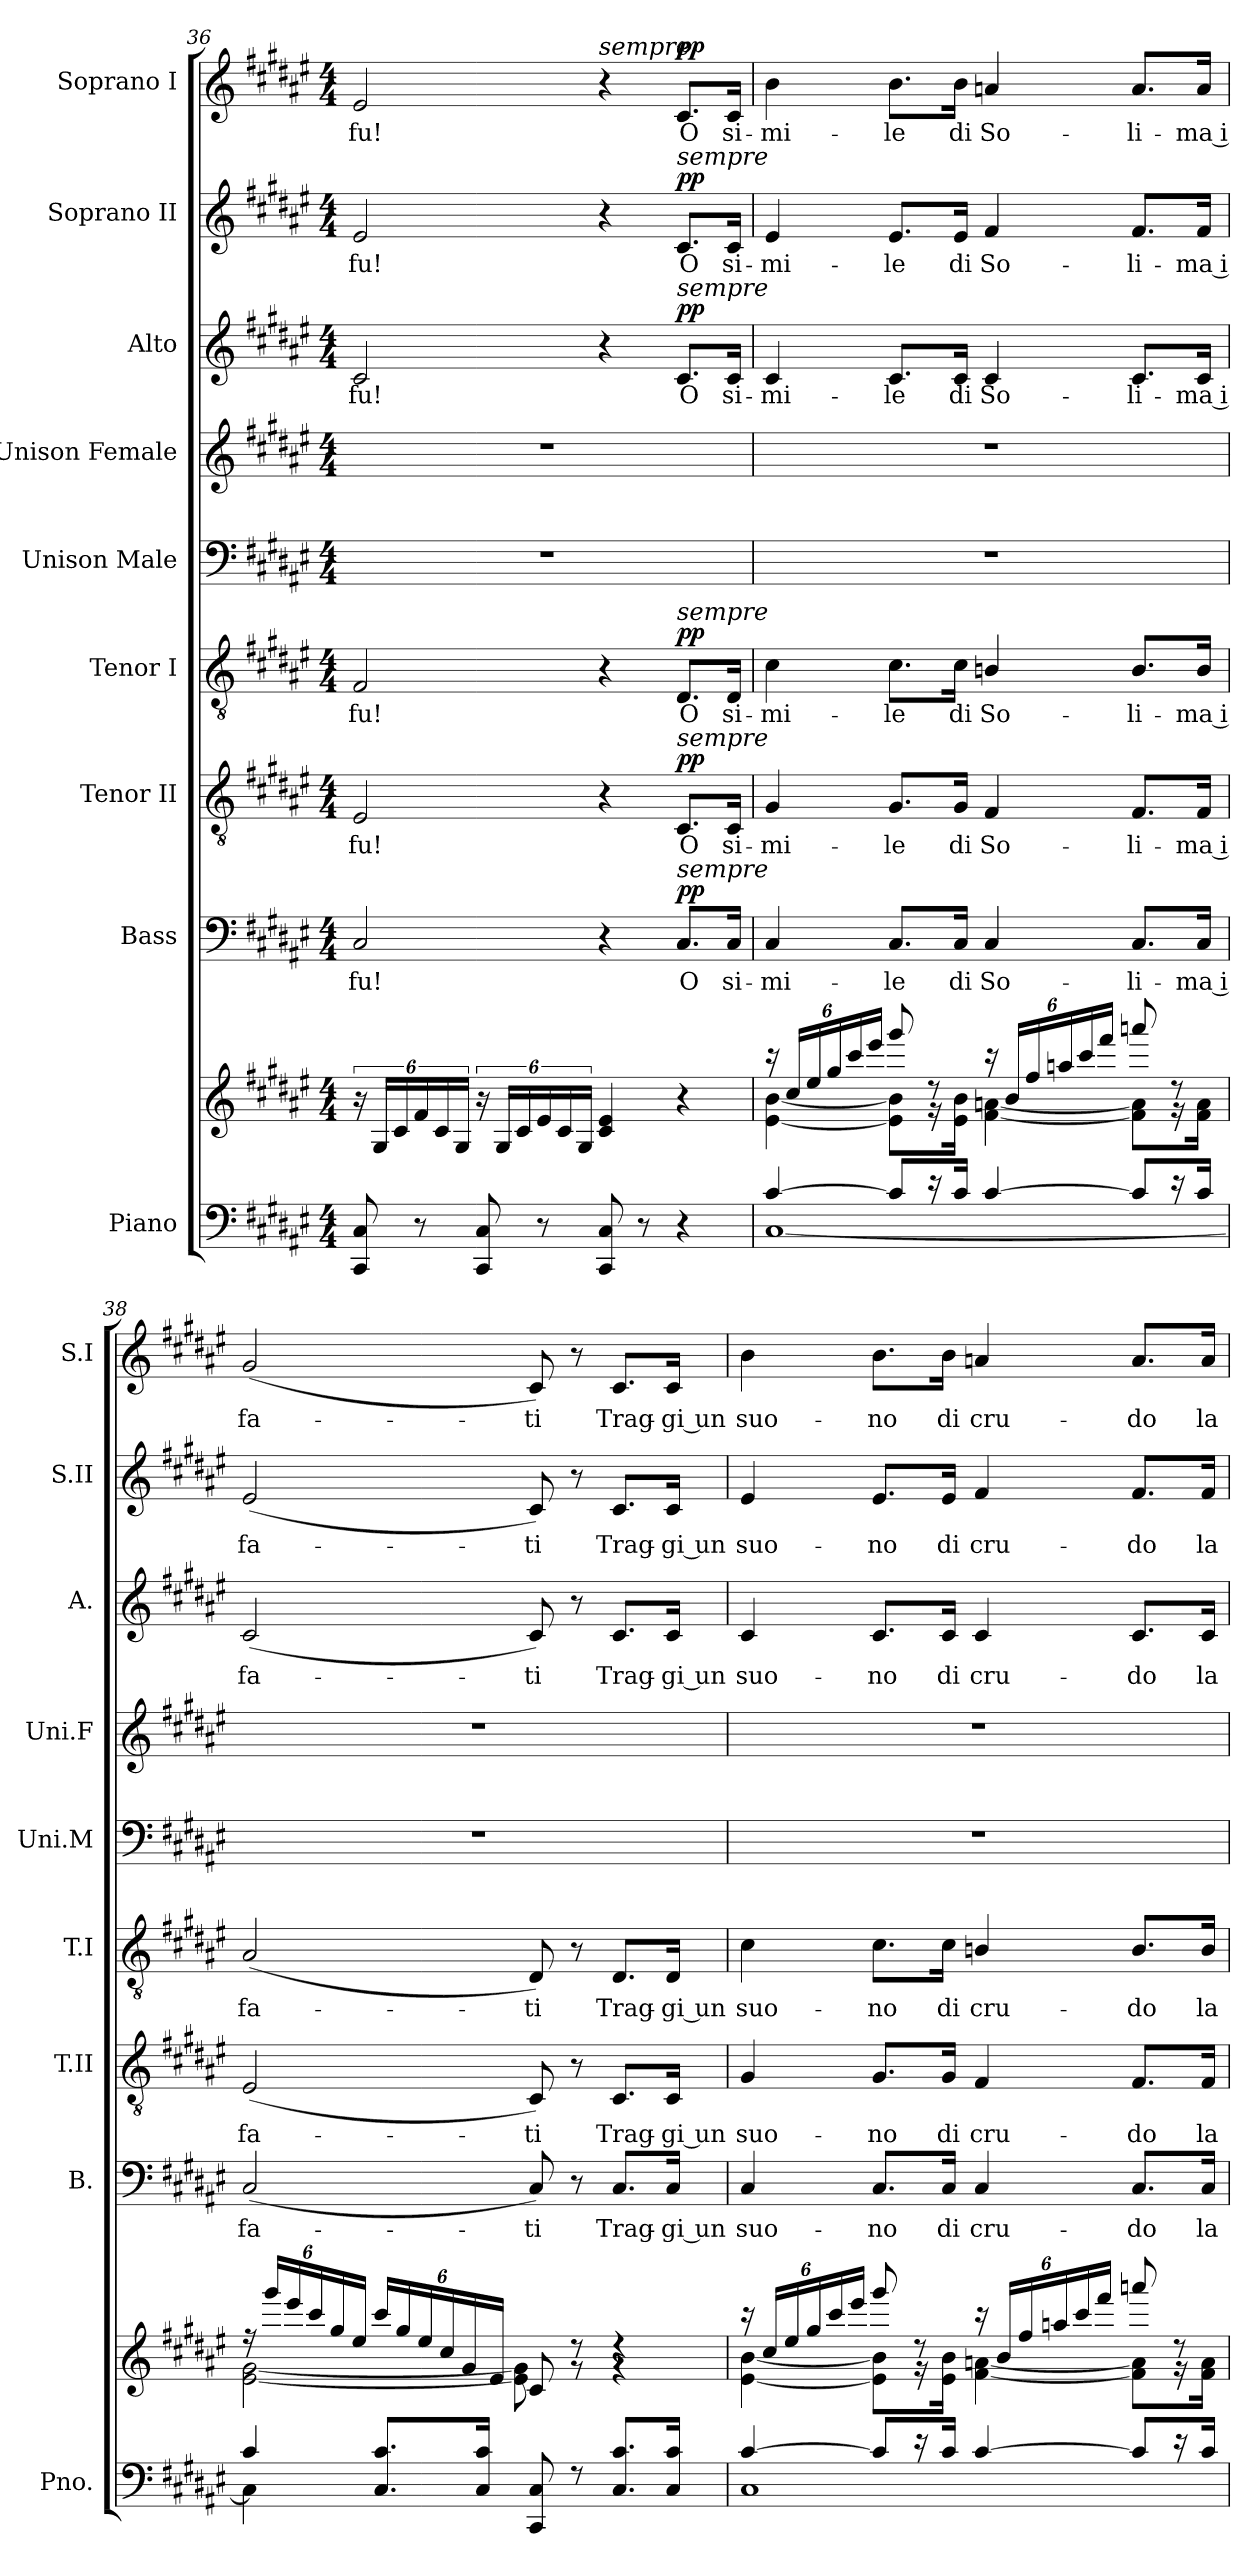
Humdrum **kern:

**kern	**kern	**kern	**text	**dynam	**kern	**text	**dynam	**kern	**text	**dynam	**kern	**kern	**kern	**text	**dynam	**kern	**text	**dynam	**kern	**text	**dynam
*part9	*part9	*part8	*part8	*part8	*part7	*part7	*part7	*part6	*part6	*part6	*part5	*part4	*part3	*part3	*part3	*part2	*part2	*part2	*part1	*part1	*part1
*staff10	*staff9	*staff8	*staff8	*staff8	*staff7	*staff7	*staff7	*staff6	*staff6	*staff6	*staff5	*staff4	*staff3	*staff3	*staff3	*staff2	*staff2	*staff2	*staff1	*staff1	*staff1
*I"Piano	*	*I"Bass	*	*	*I"Tenor II	*	*	*I"Tenor I	*	*	*I"Unison Male	*I"Unison Female	*I"Alto	*	*	*I"Soprano II	*	*	*I"Soprano I	*	*
*I'Pno.	*	*I'B.	*	*	*I'T.II	*	*	*I'T.I	*	*	*I'Uni.M	*I'Uni.F	*I'A.	*	*	*I'S.II	*	*	*I'S.I	*	*
*clefF4	*clefG2	*clefF4	*	*	*clefGv2	*	*	*clefGv2	*	*	*clefF4	*clefG2	*clefG2	*	*	*clefG2	*	*	*clefG2	*	*
*	*	*	*	*	*	*	*	*ITrd1c2	*	*	*ITrd1c2	*	*	*	*	*	*	*	*	*	*
*k[f#c#g#d#a#e#]	*k[f#c#g#d#a#e#]	*k[f#c#g#d#a#e#]	*	*	*k[f#c#g#d#a#e#]	*	*	*k[f#c#g#d#a#e#]	*	*	*k[f#c#g#d#a#e#]	*k[f#c#g#d#a#e#]	*k[f#c#g#d#a#e#]	*	*	*k[f#c#g#d#a#e#]	*	*	*k[f#c#g#d#a#e#]	*	*
*M4/4	*M4/4	*M4/4	*	*	*M4/4	*	*	*M4/4	*	*	*M4/4	*M4/4	*M4/4	*	*	*M4/4	*	*	*M4/4	*	*
=36	=36	=36	=36	=36	=36	=36	=36	=36	=36	=36	=36	=36	=36	=36	=36	=36	=36	=36	=36	=36	=36
8CC#/ 8C#/	24r	2C#/	fu!	.	2E#/	fu!	.	2E#/	fu!	.	1r	1r	2c#/	fu!	.	2e#/	fu!	.	2e#/	fu!	.
.	24G#/LL	.	.	.	.	.	.	.	.	.	.	.	.	.	.	.	.	.	.	.	.
.	24c#/	.	.	.	.	.	.	.	.	.	.	.	.	.	.	.	.	.	.	.	.
8r	24f#/	.	.	.	.	.	.	.	.	.	.	.	.	.	.	.	.	.	.	.	.
.	24c#/	.	.	.	.	.	.	.	.	.	.	.	.	.	.	.	.	.	.	.	.
.	24G#/JJ	.	.	.	.	.	.	.	.	.	.	.	.	.	.	.	.	.	.	.	.
8CC#/ 8C#/	24r	.	.	.	.	.	.	.	.	.	.	.	.	.	.	.	.	.	.	.	.
.	24G#/LL	.	.	.	.	.	.	.	.	.	.	.	.	.	.	.	.	.	.	.	.
.	24c#/	.	.	.	.	.	.	.	.	.	.	.	.	.	.	.	.	.	.	.	.
8r	24e#/	.	.	.	.	.	.	.	.	.	.	.	.	.	.	.	.	.	.	.	.
.	24c#/	.	.	.	.	.	.	.	.	.	.	.	.	.	.	.	.	.	.	.	.
.	24G#/JJ	.	.	.	.	.	.	.	.	.	.	.	.	.	.	.	.	.	.	.	.
!	!	!	!	!	!	!	!	!	!	!	!	!	!	!	!	!	!	!	!LO:TX:a:i:t=sempre	!	!
8CC#/ 8C#/	4c#/ 4e#/	4r	.	.	4r	.	.	4r	.	.	.	.	4r	.	.	4r	.	.	4r	.	.
8r	.	.	.	.	.	.	.	.	.	.	.	.	.	.	.	.	.	.	.	.	.
!	!	!	!	!	!	!	!	!	!	!	!	!	!	!	!	!LO:TX:a:i:t=sempre	!	!	!	!	!
!	!	!	!	!	!	!	!	!	!	!	!	!	!LO:TX:a:i:t=sempre	!	!	!	!	!	!	!	!
!	!	!	!	!	!	!	!	!LO:TX:a:i:t=sempre	!	!	!	!	!	!	!	!	!	!	!	!	!
!	!	!	!	!	!LO:TX:a:i:t=sempre	!	!	!	!	!	!	!	!	!	!	!	!	!	!	!	!
!	!	!LO:TX:a:i:t=sempre	!	!	!	!	!	!	!	!	!	!	!	!	!	!	!	!	!	!	!
!	!	!	!	!LO:DY:a	!	!	!LO:DY:a	!	!	!LO:DY:a	!	!	!	!	!LO:DY:a	!	!	!LO:DY:a	!	!	!LO:DY:a
4r	4r	8.C#/L	O	pp	8.C#/L	O	pp	8.C#/L	O	pp	.	.	8.c#/L	O	pp	8.c#/L	O	pp	8.c#/L	O	pp
.	.	16C#/Jk	si-	.	16C#/Jk	si-	.	16C#/Jk	si-	.	.	.	16c#/Jk	si-	.	16c#/Jk	si-	.	16c#/Jk	si-	.
=37	=37	=37	=37	=37	=37	=37	=37	=37	=37	=37	=37	=37	=37	=37	=37	=37	=37	=37	=37	=37	=37
*^	*	*	*	*	*	*	*	*	*	*	*	*	*	*	*	*	*	*	*	*	*
*	*	*Xbrackettup	*	*	*	*	*	*	*	*	*	*	*	*	*	*	*	*	*	*	*	*
*	*	*^	*	*	*	*	*	*	*	*	*	*	*	*	*	*	*	*	*	*	*	*
[4c#/	[1C#	24r	[4e#\ [4b\	4C#/	-mi-	.	4G#/	-mi-	.	4B\	-mi-	.	1r	1r	4c#/	-mi-	.	4e#/	-mi-	.	4b\	-mi-	.
.	.	24cc#/LL	.	.	.	.	.	.	.	.	.	.	.	.	.	.	.	.	.	.	.	.	.
.	.	24ee#/	.	.	.	.	.	.	.	.	.	.	.	.	.	.	.	.	.	.	.	.	.
.	.	24gg#/	.	.	.	.	.	.	.	.	.	.	.	.	.	.	.	.	.	.	.	.	.
.	.	24ccc#/	.	.	.	.	.	.	.	.	.	.	.	.	.	.	.	.	.	.	.	.	.
.	.	24eee#/JJ	.	.	.	.	.	.	.	.	.	.	.	.	.	.	.	.	.	.	.	.	.
8c#/L]	.	8ggg#/	8e#\] 8b\]L	8.C#/L	-le	.	8.G#/L	-le	.	8.B\L	-le	.	.	.	8.c#/L	-le	.	8.e#/L	-le	.	8.b\L	-le	.
16r	.	8rdd	16r	.	.	.	.	.	.	.	.	.	.	.	.	.	.	.	.	.	.	.	.
16c#/Jk	.	.	16e#\ 16b\Jk	16C#/Jk	di	.	16G#/Jk	di	.	16B\Jk	di	.	.	.	16c#/Jk	di	.	16e#/Jk	di	.	16b\Jk	di	.
[4c#/	.	24r	[4f#\ [4an\	4C#/	So-	.	4F#/	So-	.	4An/	So-	.	.	.	4c#/	So-	.	4f#/	So-	.	4an/	So-	.
.	.	24b/LL	.	.	.	.	.	.	.	.	.	.	.	.	.	.	.	.	.	.	.	.	.
.	.	24ff#/	.	.	.	.	.	.	.	.	.	.	.	.	.	.	.	.	.	.	.	.	.
.	.	24aan/	.	.	.	.	.	.	.	.	.	.	.	.	.	.	.	.	.	.	.	.	.
.	.	24ccc#/	.	.	.	.	.	.	.	.	.	.	.	.	.	.	.	.	.	.	.	.	.
.	.	24fff#/JJ	.	.	.	.	.	.	.	.	.	.	.	.	.	.	.	.	.	.	.	.	.
8c#/L]	.	8aaan/	8f#\] 8a\]L	8.C#/L	-li-	.	8.F#/L	-li-	.	8.A/L	-li-	.	.	.	8.c#/L	-li-	.	8.f#/L	-li-	.	8.a/L	-li-	.
16r	.	8rdd	16r	.	.	.	.	.	.	.	.	.	.	.	.	.	.	.	.	.	.	.	.
16c#/Jk	.	.	16f#\ 16a\Jk	16C#/Jk	ma i	.	16F#/Jk	ma i	.	16A/Jk	ma i	.	.	.	16c#/Jk	ma i	.	16f#/Jk	ma i	.	16a/Jk	ma i	.
!!LO:PB:g=z
=38	=38	=38	=38	=38	=38	=38	=38	=38	=38	=38	=38	=38	=38	=38	=38	=38	=38	=38	=38	=38	=38	=38	=38
4c#/	4C#\]	24r	[2e#\ [2g#\	(2C#/	fa-	.	(2E#/	fa-	.	(2G#/	fa-	.	1r	1r	(2c#/	fa-	.	(2e#/	fa-	.	(2g#/	fa-	.
.	.	24ggg#/LL	.	.	.	.	.	.	.	.	.	.	.	.	.	.	.	.	.	.	.	.	.
.	.	24eee#/	.	.	.	.	.	.	.	.	.	.	.	.	.	.	.	.	.	.	.	.	.
.	.	24ccc#/	.	.	.	.	.	.	.	.	.	.	.	.	.	.	.	.	.	.	.	.	.
.	.	24gg#/	.	.	.	.	.	.	.	.	.	.	.	.	.	.	.	.	.	.	.	.	.
.	.	24ee#/JJ	.	.	.	.	.	.	.	.	.	.	.	.	.	.	.	.	.	.	.	.	.
8.C#/ 8.c#/L	2.ryy	24ccc#/LL	.	.	.	.	.	.	.	.	.	.	.	.	.	.	.	.	.	.	.	.	.
.	.	24gg#/	.	.	.	.	.	.	.	.	.	.	.	.	.	.	.	.	.	.	.	.	.
.	.	24ee#/	.	.	.	.	.	.	.	.	.	.	.	.	.	.	.	.	.	.	.	.	.
.	.	24cc#/	.	.	.	.	.	.	.	.	.	.	.	.	.	.	.	.	.	.	.	.	.
.	.	24g#/	.	.	.	.	.	.	.	.	.	.	.	.	.	.	.	.	.	.	.	.	.
16C#/ 16c#/Jk	.	.	.	.	.	.	.	.	.	.	.	.	.	.	.	.	.	.	.	.	.	.	.
.	.	24e#/JJ	.	.	.	.	.	.	.	.	.	.	.	.	.	.	.	.	.	.	.	.	.
8CC#/ 8C#/	.	8c#/	8e#\] 8g#\]	8C#/)	-ti	.	8C#/)	-ti	.	8C#/)	-ti	.	.	.	8c#/)	-ti	.	8c#/)	-ti	.	8c#/)	-ti	.
8rF	.	8rdd	8rg	8r	.	.	8r	.	.	8r	.	.	.	.	8r	.	.	8r	.	.	8r	.	.
8.C#/ 8.c#/L	.	4rdd	4rg	8.C#/L	Trag-	.	8.C#/L	Trag-	.	8.C#/L	Trag-	.	.	.	8.c#/L	Trag-	.	8.c#/L	Trag-	.	8.c#/L	Trag-	.
16C#/ 16c#/Jk	.	.	.	16C#/Jk	gi un	.	16C#/Jk	gi un	.	16C#/Jk	gi un	.	.	.	16c#/Jk	gi un	.	16c#/Jk	gi un	.	16c#/Jk	gi un	.
=39	=39	=39	=39	=39	=39	=39	=39	=39	=39	=39	=39	=39	=39	=39	=39	=39	=39	=39	=39	=39	=39	=39	=39
[4c#/	1C#	24r	[4e#\ [4b\	4C#/	suo-	.	4G#/	suo-	.	4B\	suo-	.	1r	1r	4c#/	suo-	.	4e#/	suo-	.	4b\	suo-	.
.	.	24cc#/LL	.	.	.	.	.	.	.	.	.	.	.	.	.	.	.	.	.	.	.	.	.
.	.	24ee#/	.	.	.	.	.	.	.	.	.	.	.	.	.	.	.	.	.	.	.	.	.
.	.	24gg#/	.	.	.	.	.	.	.	.	.	.	.	.	.	.	.	.	.	.	.	.	.
.	.	24ccc#/	.	.	.	.	.	.	.	.	.	.	.	.	.	.	.	.	.	.	.	.	.
.	.	24eee#/JJ	.	.	.	.	.	.	.	.	.	.	.	.	.	.	.	.	.	.	.	.	.
8c#/L]	.	8ggg#/	8e#\] 8b\]L	8.C#/L	-no	.	8.G#/L	-no	.	8.B\L	-no	.	.	.	8.c#/L	-no	.	8.e#/L	-no	.	8.b\L	-no	.
16r	.	8rdd	16r	.	.	.	.	.	.	.	.	.	.	.	.	.	.	.	.	.	.	.	.
16c#/Jk	.	.	16e#\ 16b\Jk	16C#/Jk	di	.	16G#/Jk	di	.	16B\Jk	di	.	.	.	16c#/Jk	di	.	16e#/Jk	di	.	16b\Jk	di	.
[4c#/	.	24r	[4f#\ [4an\	4C#/	cru-	.	4F#/	cru-	.	4An/	cru-	.	.	.	4c#/	cru-	.	4f#/	cru-	.	4an/	cru-	.
.	.	24b/LL	.	.	.	.	.	.	.	.	.	.	.	.	.	.	.	.	.	.	.	.	.
.	.	24ff#/	.	.	.	.	.	.	.	.	.	.	.	.	.	.	.	.	.	.	.	.	.
.	.	24aan/	.	.	.	.	.	.	.	.	.	.	.	.	.	.	.	.	.	.	.	.	.
.	.	24ccc#/	.	.	.	.	.	.	.	.	.	.	.	.	.	.	.	.	.	.	.	.	.
.	.	24fff#/JJ	.	.	.	.	.	.	.	.	.	.	.	.	.	.	.	.	.	.	.	.	.
8c#/L]	.	8aaan/	8f#\] 8a\]L	8.C#/L	-do	.	8.F#/L	-do	.	8.A/L	-do	.	.	.	8.c#/L	-do	.	8.f#/L	-do	.	8.a/L	-do	.
16r	.	8rdd	16r	.	.	.	.	.	.	.	.	.	.	.	.	.	.	.	.	.	.	.	.
16c#/Jk	.	.	16f#\ 16a\Jk	16C#/Jk	la-	.	16F#/Jk	la-	.	16A/Jk	la-	.	.	.	16c#/Jk	la-	.	16f#/Jk	la-	.	16a/Jk	la-	.
*v	*v	*	*	*	*	*	*	*	*	*	*	*	*	*	*	*	*	*	*	*	*	*	*
*	*v	*v	*	*	*	*	*	*	*	*	*	*	*	*	*	*	*	*	*	*	*	*
=	=	=	=	=	=	=	=	=	=	=	=	=	=	=	=	=	=	=	=	=	=
*-	*-	*-	*-	*-	*-	*-	*-	*-	*-	*-	*-	*-	*-	*-	*-	*-	*-	*-	*-	*-	*-
